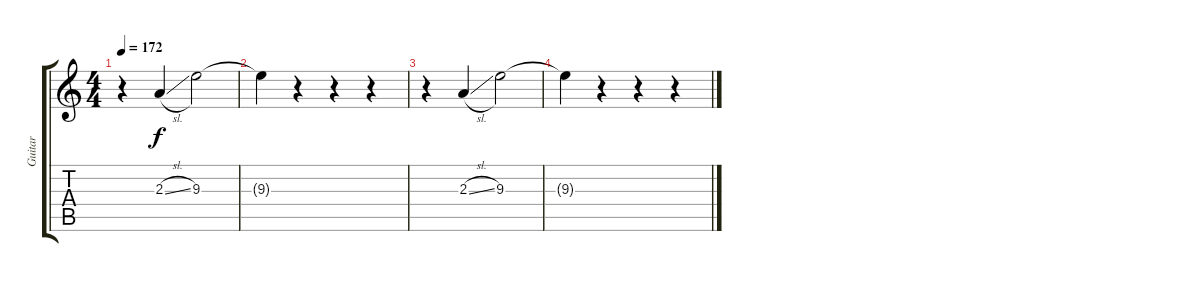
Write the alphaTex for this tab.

\track ("Guitar" "Guitar") {instrument distortionguitar}
\staff {score tabs}
\tuning (E4 B3 G3 D3 A2 D2) {hide}
\ts (4 4)
\tempo 172
\clef g2
\ks c
r.4{dy f} 2.3{sl}.4{instrument electricguitarclean} 9.3.2 |
9.3{t}.4 r.4 r.4 r.4 |
r.4 2.3{sl}.4{instrument electricguitarclean} 9.3.2 |
9.3{t}.4 r.4 r.4 r.4
